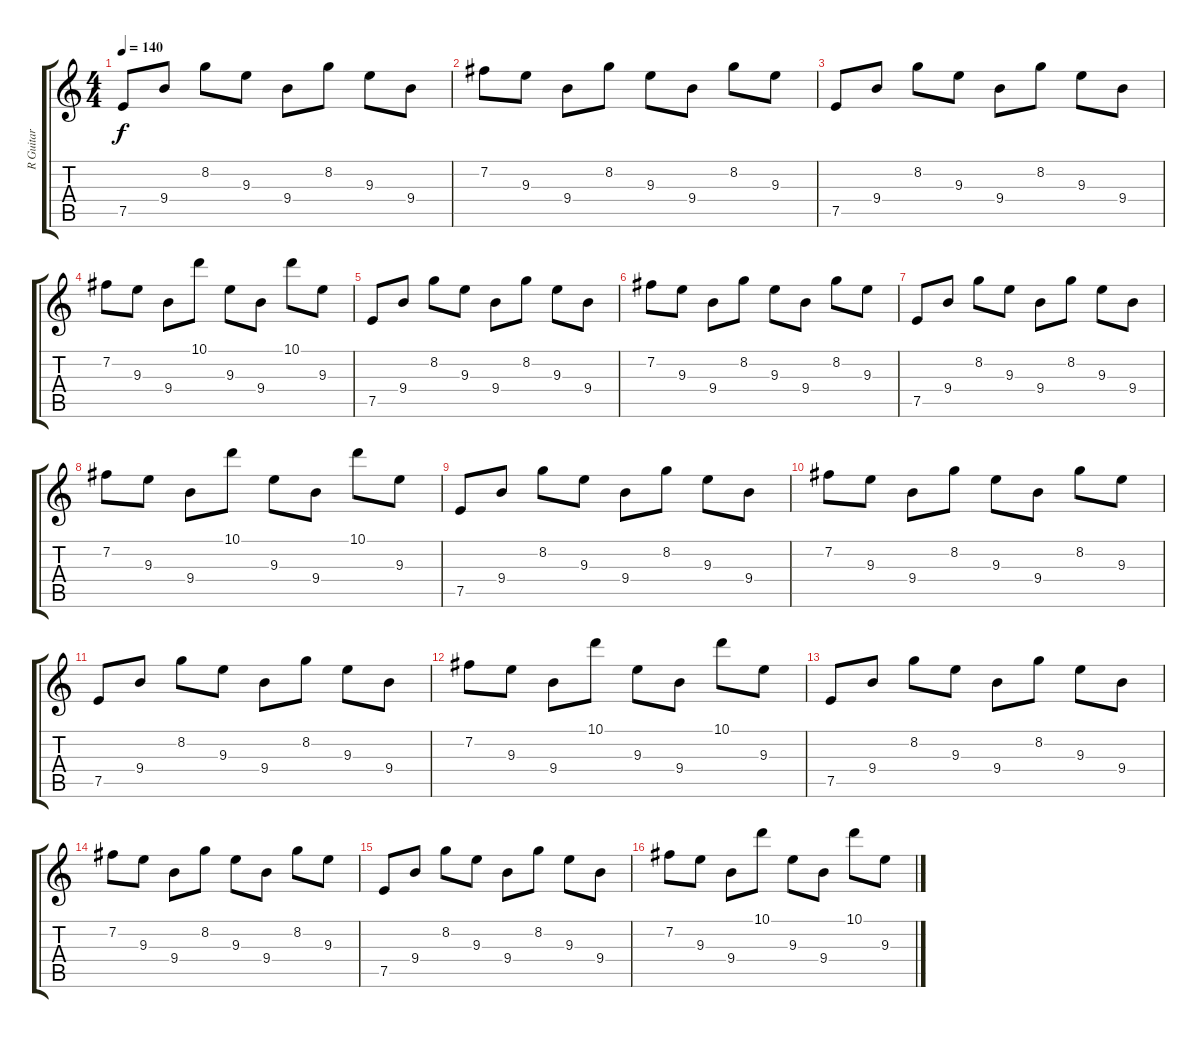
\track ("R Guitar" "R Guitar") {instrument distortionguitar}
\staff {score tabs}
\tuning (E4 B3 G3 D3 A2 E2) {hide}
\ts (4 4)
\tempo 140
\clef g2
\ks c
7.5.8{dy f} 9.4.8 8.2.8 9.3.8 9.4.8 8.2.8 9.3.8 9.4.8 |
7.2.8 9.3.8 9.4.8 8.2.8 9.3.8 9.4.8 8.2.8 9.3.8 |
7.5.8 9.4.8 8.2.8 9.3.8 9.4.8 8.2.8 9.3.8 9.4.8 |
7.2.8 9.3.8 9.4.8 10.1.8 9.3.8 9.4.8 10.1.8 9.3.8 |
7.5.8 9.4.8 8.2.8 9.3.8 9.4.8 8.2.8 9.3.8 9.4.8 |
7.2.8 9.3.8 9.4.8 8.2.8 9.3.8 9.4.8 8.2.8 9.3.8 |
7.5.8 9.4.8 8.2.8 9.3.8 9.4.8 8.2.8 9.3.8 9.4.8 |
7.2.8 9.3.8 9.4.8 10.1.8 9.3.8 9.4.8 10.1.8 9.3.8 |
7.5.8 9.4.8 8.2.8 9.3.8 9.4.8 8.2.8 9.3.8 9.4.8 |
7.2.8 9.3.8 9.4.8 8.2.8 9.3.8 9.4.8 8.2.8 9.3.8 |
7.5.8 9.4.8 8.2.8 9.3.8 9.4.8 8.2.8 9.3.8 9.4.8 |
7.2.8 9.3.8 9.4.8 10.1.8 9.3.8 9.4.8 10.1.8 9.3.8 |
7.5.8 9.4.8 8.2.8 9.3.8 9.4.8 8.2.8 9.3.8 9.4.8 |
7.2.8 9.3.8 9.4.8 8.2.8 9.3.8 9.4.8 8.2.8 9.3.8 |
7.5.8 9.4.8 8.2.8 9.3.8 9.4.8 8.2.8 9.3.8 9.4.8 |
7.2.8 9.3.8 9.4.8 10.1.8 9.3.8 9.4.8 10.1.8 9.3.8
